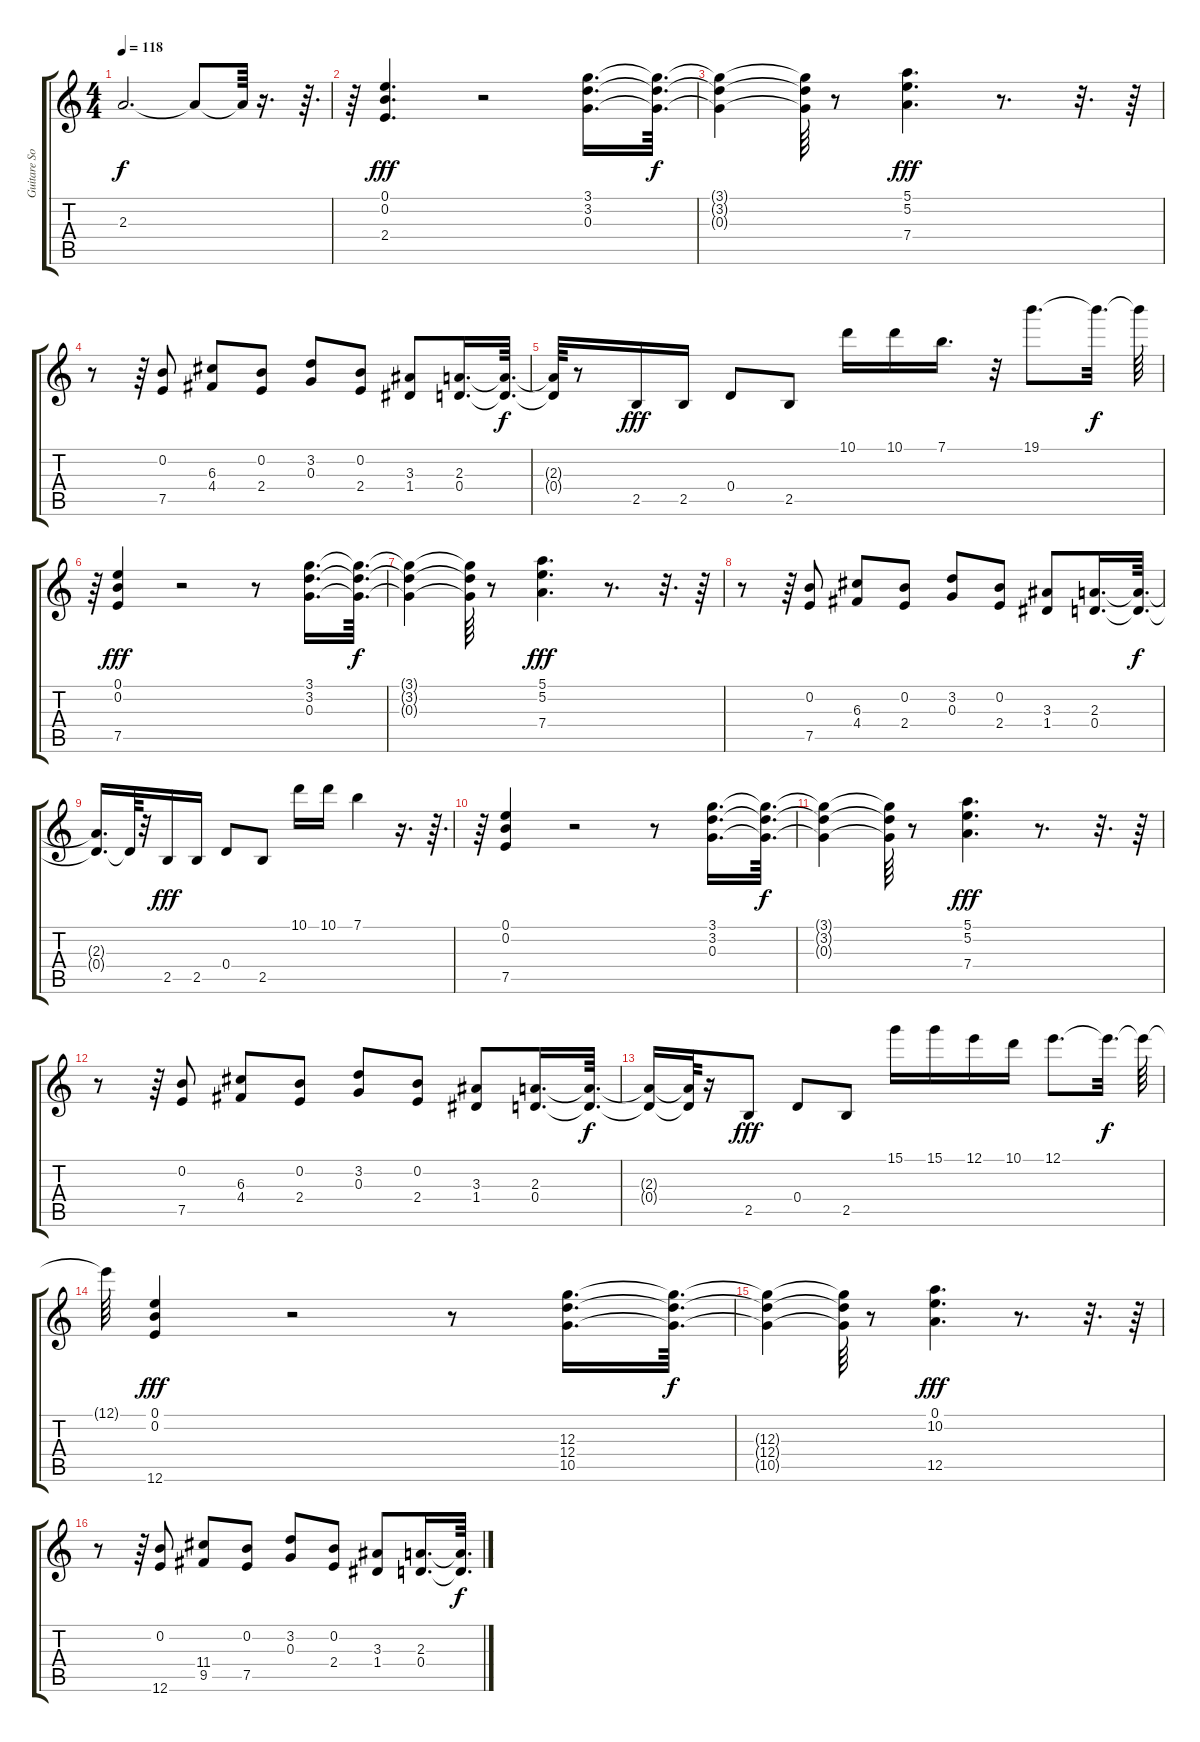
\track ("Guitare Solo 1" "Guitare So") {instrument distortionguitar}
\staff {score tabs}
\tuning (E4 B3 G3 D3 A2 E2) {hide}
\ts (4 4)
\tempo 118
\clef g2
\ks c
2.3{t}.2{d dy f} 2.3{t}.8 2.3{t}.64 r.16{d} r.64{d} |
r.64 (0.1 0.2 2.4).4{d dy fff} r.2 (3.1 3.2 0.3).16{d} (3.1{t} 3.2{t} 0.3{t}).64{d dy f} |
(3.1{t} 3.2{t} 0.3{t}).4 (3.1{t} 3.2{t} 0.3{t}).64 r.8 (5.1 5.2 7.4).4{d dy fff} r.8{d} r.32{d} r.64 |
r.8 r.64 (0.2 7.5).8 (6.3 4.4).8 (0.2 2.4).8 (3.2 0.3).8 (0.2 2.4).8 (3.3 1.4).8 (2.3 0.4).16{d} (2.3{t} 0.4{t}).64{d dy f} |
(2.3{t} 0.4{t}).64 r.8 2.5.16{dy fff} 2.5.16 0.4.8 2.5.8 10.1.16 10.1.16 7.1.16{d} r.32 19.1.8{d} 19.1{t}.32{d dy f} 19.1{t}.64 |
r.64 (0.1 0.2 7.5).4{dy fff} r.2 r.8 (3.1 3.2 0.3).16{d} (3.1{t} 3.2{t} 0.3{t}).64{d dy f} |
(3.1{t} 3.2{t} 0.3{t}).4 (3.1{t} 3.2{t} 0.3{t}).64 r.8 (5.1 5.2 7.4).4{d dy fff} r.8{d} r.32{d} r.64 |
r.8 r.64 (0.2 7.5).8 (6.3 4.4).8 (0.2 2.4).8 (3.2 0.3).8 (0.2 2.4).8 (3.3 1.4).8 (2.3 0.4).16{d} (2.3{t} 0.4{t}).64{d dy f} |
(2.3{t} 0.4{t}).16{d} 0.4{t}.64 r.32 2.5.16{dy fff} 2.5.16 0.4.8 2.5.8 10.1.16 10.1.16 7.1.4 r.16{d} r.64{d} |
r.64 (0.1 0.2 7.5).4 r.2 r.8 (3.1 3.2 0.3).16{d} (3.1{t} 3.2{t} 0.3{t}).64{d dy f} |
(3.1{t} 3.2{t} 0.3{t}).4 (3.1{t} 3.2{t} 0.3{t}).64 r.8 (5.1 5.2 7.4).4{d dy fff} r.8{d} r.32{d} r.64 |
r.8 r.64 (0.2 7.5).8 (6.3 4.4).8 (0.2 2.4).8 (3.2 0.3).8 (0.2 2.4).8 (3.3 1.4).8 (2.3 0.4).16{d} (2.3{t} 0.4{t}).64{d dy f} |
(2.3{t} 0.4{t}).16 (2.3{t} 0.4{t}).64 r.16 2.5.8{dy fff} 0.4.8 2.5.8 15.1.16 15.1.16 12.1.16 10.1.16 12.1.8{d} 12.1{t}.32{d dy f} 12.1{t}.64 |
12.1{t}.64 (0.1 0.2 12.6).4{dy fff} r.2 r.8 (12.3 12.4 10.5).16{d} (12.3{t} 12.4{t} 10.5{t}).64{d dy f} |
(12.3{t} 12.4{t} 10.5{t}).4 (12.3{t} 12.4{t} 10.5{t}).64 r.8 (0.1 10.2 12.5).4{d dy fff} r.8{d} r.32{d} r.64 |
r.8 r.64 (0.2 12.6).8 (11.4 9.5).8 (0.2 7.5).8 (3.2 0.3).8 (0.2 2.4).8 (3.3 1.4).8 (2.3 0.4).16{d} (2.3{t} 0.4{t}).64{d dy f}
